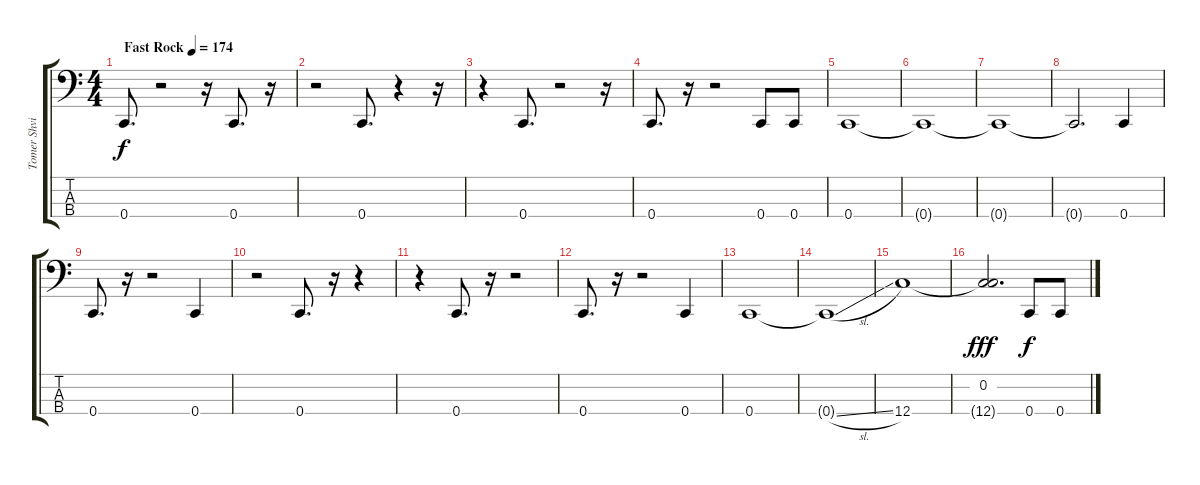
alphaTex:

\track ("Tomer Shvili" "Tomer Shvi") {instrument electricbasspick}
\staff {score tabs}
\tuning (F2 C2 G1 C1) {hide}
\ts (4 4)
\tempo (174 "Fast Rock")
\clef f4
\ks c
0.4.8{d dy f instrument electricbasspick} r.2 r.16 0.4.8{d} r.16 |
r.2 0.4.8{d} r.4 r.16 |
r.4 0.4.8{d} r.2 r.16 |
0.4.8{d} r.16 r.2 0.4.8 0.4.8 |
0.4.1 |
0.4{t}.1 |
0.4{t}.1 |
0.4{t}.2{d} 0.4.4 |
0.4.8{d} r.16 r.2 0.4.4 |
r.2 0.4.8{d} r.16 r.4 |
r.4 0.4.8{d} r.16 r.2 |
0.4.8{d} r.16 r.2 0.4.4 |
0.4.1 |
0.4{sl t}.1 |
12.4.1 |
(0.2 12.4{t}).2{d dy fff} 0.4.8{dy f} 0.4.8
